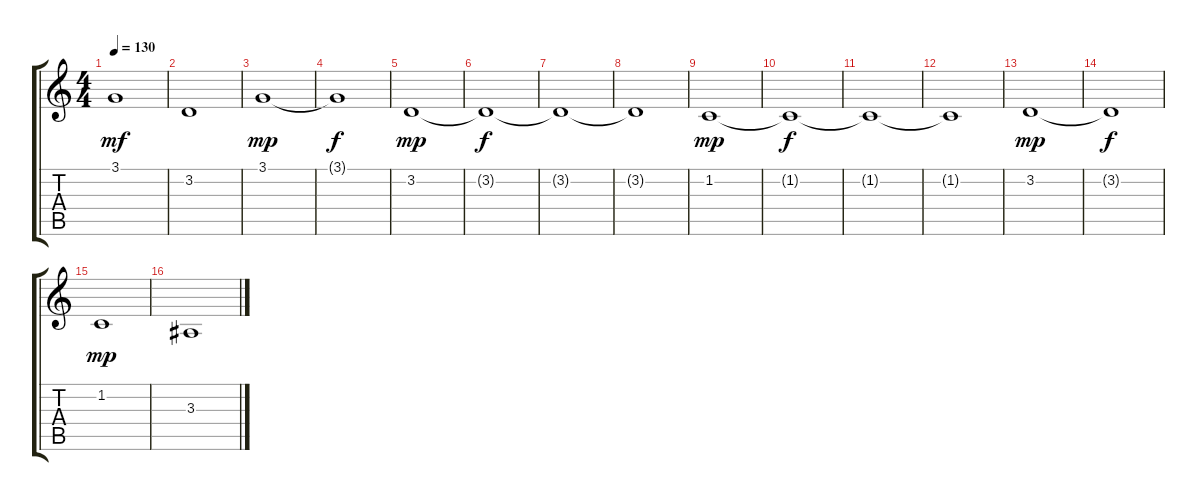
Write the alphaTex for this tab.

\track "" {instrument synthstrings2}
\staff {score tabs}
\tuning (E4 B3 G3 D3 A2 E2) {hide}
\ts (4 4)
\tempo 130
\clef g2
\ks c
3.1.1{dy mf} |
3.2.1 |
3.1.1{dy mp} |
3.1{t}.1{dy f} |
3.2.1{dy mp} |
3.2{t}.1{dy f} |
3.2{t}.1 |
3.2{t}.1 |
1.2.1{dy mp} |
1.2{t}.1{dy f} |
1.2{t}.1 |
1.2{t}.1 |
3.2.1{dy mp} |
3.2{t}.1{dy f} |
1.2.1{dy mp} |
3.3.1
